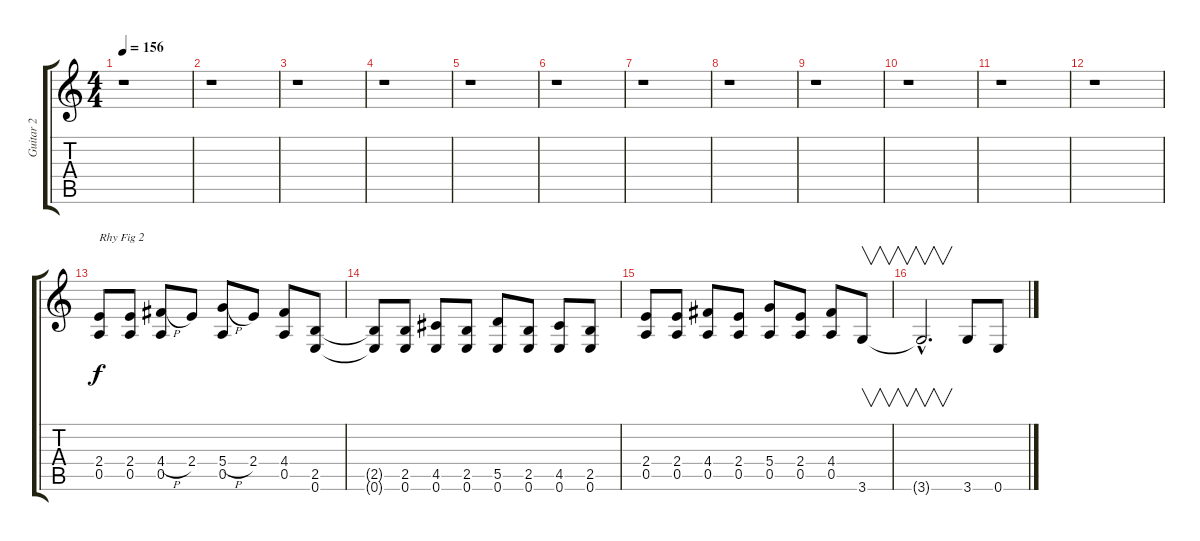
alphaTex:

\track ("Guitar 2" "Guitar 2") {instrument overdrivenguitar}
\staff {score tabs}
\tuning (E4 B3 G3 D3 A2 E2) {hide}
\ts (4 4)
\tempo 156
\clef g2
\ks c
r.1{dy f} |
r.1 |
r.1 |
r.1 |
r.1 |
r.1 |
r.1 |
r.1 |
r.1 |
r.1 |
r.1 |
r.1 |
(2.4 0.5).8{txt "Rhy Fig 2"} (2.4 0.5).8 (4.4{h} 0.5).8 2.4.8 (5.4{h} 0.5).8 2.4.8 (4.4 0.5).8 (2.5 0.6).8 |
(2.5{t} 0.6{t}).8 (2.5 0.6).8 (4.5 0.6).8 (2.5 0.6).8 (5.5 0.6).8 (2.5 0.6).8 (4.5 0.6).8 (2.5 0.6).8 |
(2.4 0.5).8 (2.4 0.5).8 (4.4 0.5).8 (2.4 0.5).8 (5.4 0.5).8 (2.4 0.5).8 (4.4 0.5).8 3.6.8{v} |
3.6{hac t}.2{v d} 3.6.8 0.6.8
